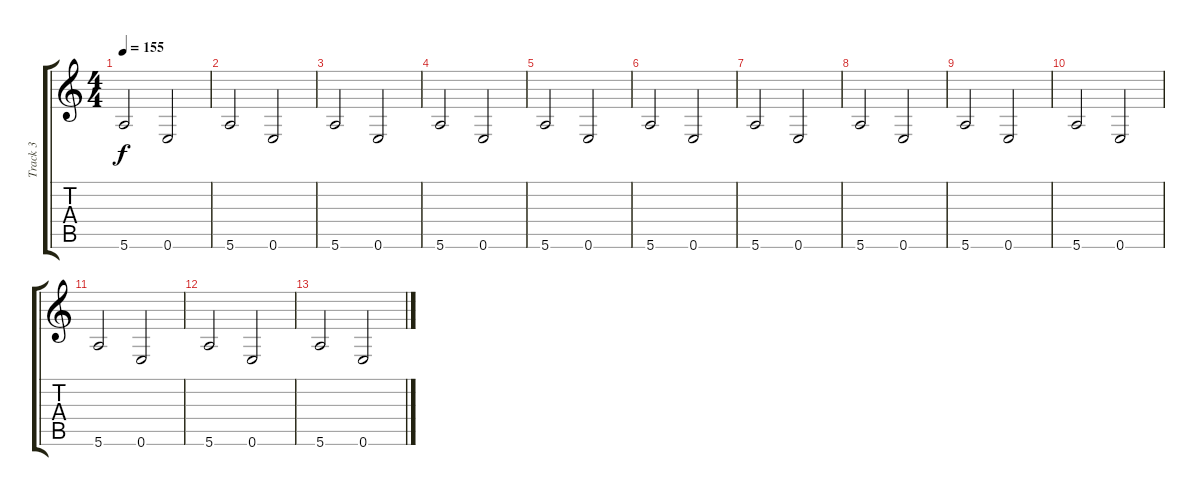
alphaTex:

\track ("Track 3" "Track 3") {instrument electricbassfinger}
\staff {score tabs}
\tuning (E4 B3 G3 D3 A2 E2) {hide}
\ts (4 4)
\tempo 155
\clef g2
\ks c
5.6.2{dy f} 0.6.2 |
5.6.2 0.6.2 |
5.6.2 0.6.2 |
5.6.2 0.6.2 |
5.6.2 0.6.2 |
5.6.2 0.6.2 |
5.6.2 0.6.2 |
5.6.2 0.6.2 |
5.6.2 0.6.2 |
5.6.2 0.6.2 |
5.6.2 0.6.2 |
5.6.2 0.6.2 |
5.6.2 0.6.2
